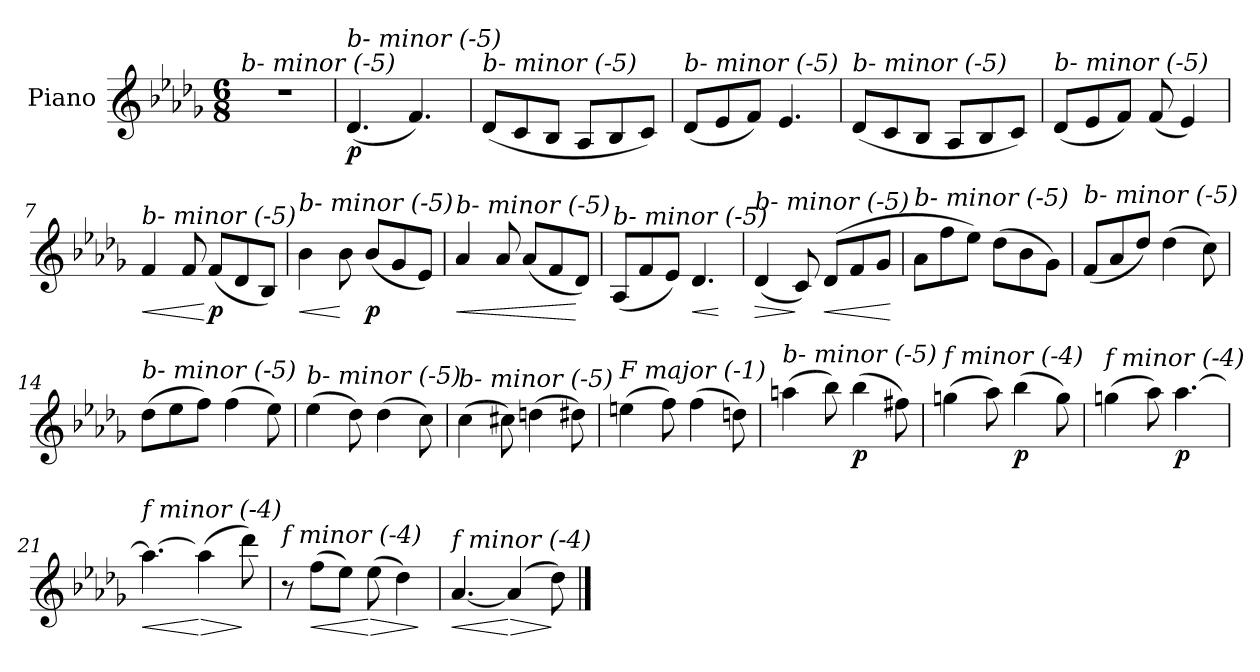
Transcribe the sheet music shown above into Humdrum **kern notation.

**kern	**dynam
*part1	*part1
*staff1	*staff1
*I"Piano	*
*clefG2	*
*k[b-e-a-d-g-]	*
*D-:	*
*M6/8	*
=1	=1
!LO:TX:i:t=b- minor (-5)	!
2.r	.
=2	=2
!LO:TX:i:t=b- minor (-5)	!
!	!LO:DY:b
(<4.d-/	p
4.f/)	.
=3	=3
!LO:TX:i:t=b- minor (-5)	!
(<8d-/L	.
8c/	.
8B-/J	.
8A-/L	.
8B-/	.
8c/J)	.
=4	=4
!LO:TX:i:t=b- minor (-5)	!
(<8d-/L	.
8e-/	.
8f/J)	.
4.e-/	.
=5	=5
!LO:TX:i:t=b- minor (-5)	!
(<8d-/L	.
8c/	.
8B-/J	.
8A-/L	.
8B-/	.
8c/J)	.
=6	=6
!LO:TX:i:t=b- minor (-5)	!
(<8d-/L	.
8e-/	.
8f/J)	.
(<8f/	.
4e-/)	.
!!LO:LB:g=z
=7	=7
!LO:TX:i:t=b- minor (-5)	!
!	!LO:HP:b
4f/	<
8f/	.
!	!LO:DY:n=1:b
(<8f/L	[ p
8d-/	.
8B-/J)	.
=8	=8
!LO:TX:i:t=b- minor (-5)	!
!	!LO:HP:b
4b-\	<
8b-\	[
!	!LO:DY:b
(<8b-/L	p
8g-/	.
8e-/J)	.
=9	=9
!LO:TX:i:t=b- minor (-5)	!
!	!LO:HP:b
4a-/	<
8a-/	.
(<8a-/L	.
8f/	.
8d-/J)	[
=10	=10
!LO:TX:i:t=b- minor (-5)	!
(<8A-/L	.
8f/	.
8e-/J)	.
!	!LO:HP:b
4.d-/	<
.	[
=11	=11
!LO:TX:i:t=b- minor (-5)	!
!	!LO:HP:b
(<4d-/	>
8c/)	]
!	!LO:HP:b
(>8d-/L	<
8f/	.
8g-/J	.
.	[
=12	=12
!LO:TX:i:t=b- minor (-5)	!
8a-\L	.
8ff\	.
8ee-\J)	.
(>8dd-\L	.
8b-\	.
8g-\J)	.
!!LO:LB:g=z
=13	=13
!LO:TX:i:t=b- minor (-5)	!
(<8f/L	.
8a-/	.
8dd-/J)	.
(>4dd-\	.
8cc\)	.
=14	=14
!LO:TX:i:t=b- minor (-5)	!
(>8dd-\L	.
8ee-\	.
8ff\J)	.
(>4ff\	.
8ee-\)	.
=15	=15
!LO:TX:i:t=b- minor (-5)	!
(>4ee-\	.
8dd-\)	.
(>4dd-\	.
8cc\)	.
=16	=16
!LO:TX:i:t=b- minor (-5)	!
(>4cc\	.
8cc#Xi\)	.
(>4ddn\	.
8dd#Xi\)	.
=17	=17
!LO:TX:i:t=F major (-1)	!
(>4een\	.
8ff\)	.
(>4ff\	.
8ddn\)	.
=18	=18
!LO:TX:i:t=b- minor (-5)	!
(>4aan\	.
8bb-\)	.
!	!LO:DY:b
(>4bb-\	p
8ff#Xi\)	.
!!LO:LB:g=z
=19	=19
!LO:TX:i:t=f minor (-4)	!
(>4ggn\	.
8aa-\)	.
!	!LO:DY:b
(>4bb-\	p
8gg\)	.
=20	=20
!LO:TX:i:t=f minor (-4)	!
(>4ggn\	.
8aa-\)	.
!	!LO:DY:b
[4.aa-\	p
=21	=21
!LO:TX:i:t=f minor (-4)	!
!	!LO:HP:b
4.aa-\_	<
!	!LO:HP:n=1:b
(>4aa-\]	[ >
8ddd-\)	]
=22	=22
!LO:TX:i:t=f minor (-4)	!
8r	.
!	!LO:HP:b
(>8ff\L	<
8ee-\J)	.
!	!LO:HP:n=1:b
(>8ee-\	[ >
4dd-\)	.
.	]
=23	=23
!LO:TX:i:t=f minor (-4)	!
!	!LO:HP:b
[4.a-/	<
!	!LO:HP:n=1:b
(>4a-/]	[ >
8dd-\)	]
==	==
*-	*-
